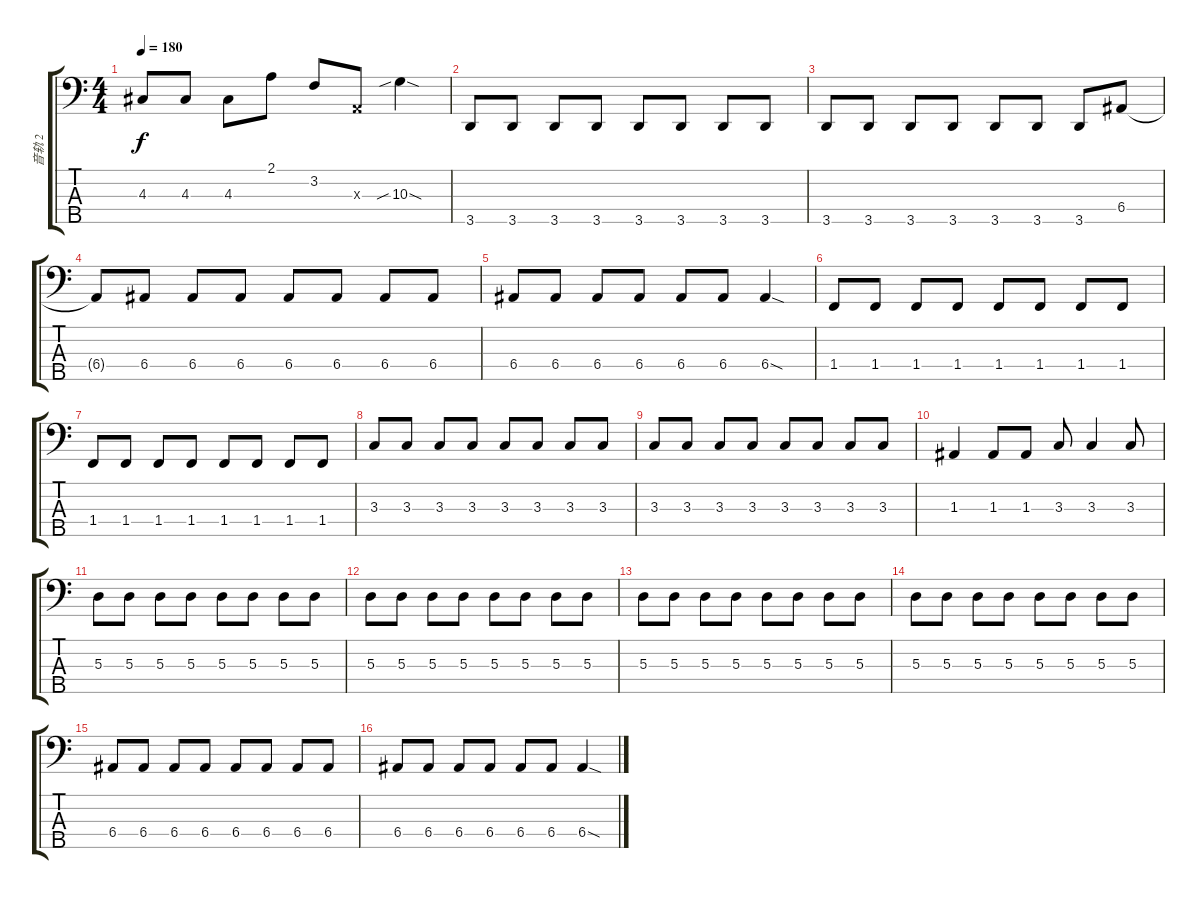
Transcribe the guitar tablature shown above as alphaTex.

\track ("音轨 2" "音轨 2") {instrument electricbassfinger}
\staff {score tabs}
\tuning (G2 D2 A1 E1 B0) {hide}
\ts (4 4)
\tempo 180
\clef f4
\ks c
4.3.8{dy f} 4.3.8 4.3.8 2.1.8 3.2.8 0.3{x}.8 10.3{sib sod}.4 |
3.5.8 3.5.8 3.5.8 3.5.8 3.5.8 3.5.8 3.5.8 3.5.8 |
3.5.8 3.5.8 3.5.8 3.5.8 3.5.8 3.5.8 3.5.8 6.4.8 |
6.4{t}.8 6.4.8 6.4.8 6.4.8 6.4.8 6.4.8 6.4.8 6.4.8 |
6.4.8 6.4.8 6.4.8 6.4.8 6.4.8 6.4.8 6.4{sod}.4 |
1.4.8 1.4.8 1.4.8 1.4.8 1.4.8 1.4.8 1.4.8 1.4.8 |
1.4.8 1.4.8 1.4.8 1.4.8 1.4.8 1.4.8 1.4.8 1.4.8 |
3.3.8 3.3.8 3.3.8 3.3.8 3.3.8 3.3.8 3.3.8 3.3.8 |
3.3.8 3.3.8 3.3.8 3.3.8 3.3.8 3.3.8 3.3.8 3.3.8 |
1.3.4 1.3.8 1.3.8 3.3.8 3.3.4 3.3.8 |
5.3.8 5.3.8 5.3.8 5.3.8 5.3.8 5.3.8 5.3.8 5.3.8 |
5.3.8 5.3.8 5.3.8 5.3.8 5.3.8 5.3.8 5.3.8 5.3.8 |
5.3.8 5.3.8 5.3.8 5.3.8 5.3.8 5.3.8 5.3.8 5.3.8 |
5.3.8 5.3.8 5.3.8 5.3.8 5.3.8 5.3.8 5.3.8 5.3.8 |
6.4.8 6.4.8 6.4.8 6.4.8 6.4.8 6.4.8 6.4.8 6.4.8 |
6.4.8 6.4.8 6.4.8 6.4.8 6.4.8 6.4.8 6.4{sod}.4
